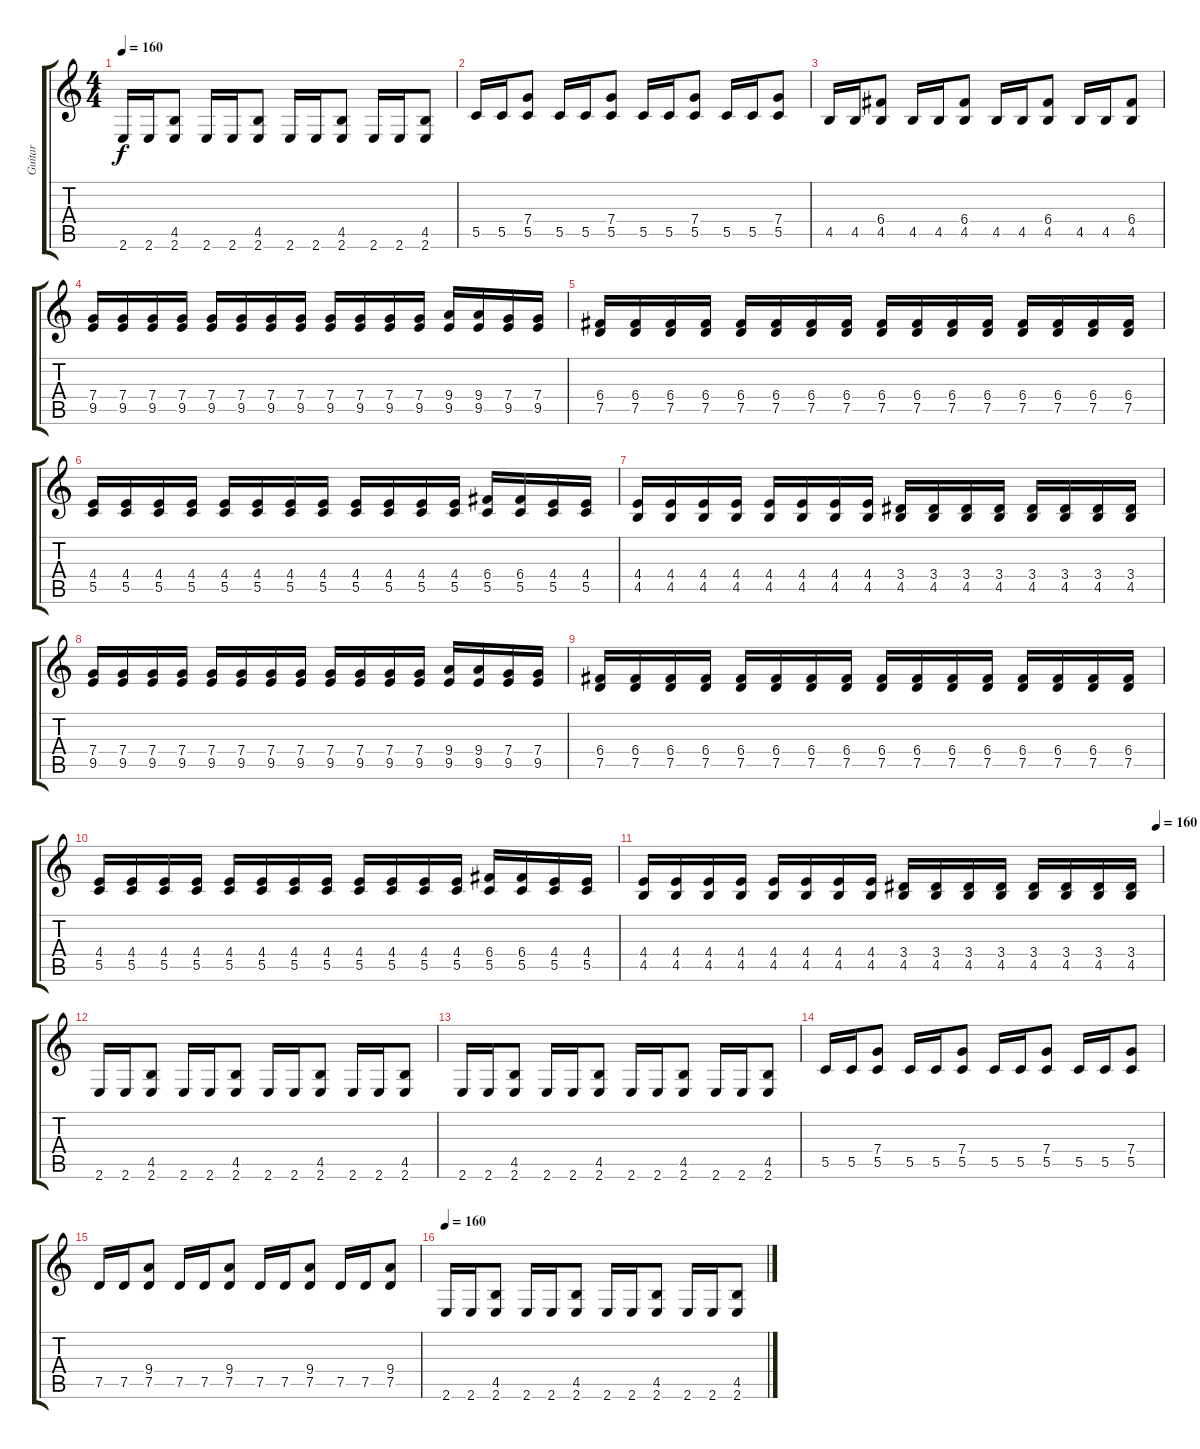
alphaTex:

\track ("Guitar" "Guitar") {instrument distortionguitar}
\staff {score tabs}
\tuning (D4 A3 F3 C3 G2 D2) {hide}
\ts (4 4)
\tempo 160
\clef g2
\ks c
2.6.16{dy f} 2.6.16 (4.5 2.6).8 2.6.16 2.6.16 (4.5 2.6).8 2.6.16 2.6.16 (4.5 2.6).8 2.6.16 2.6.16 (4.5 2.6).8 |
5.5.16 5.5.16 (7.4 5.5).8 5.5.16 5.5.16 (7.4 5.5).8 5.5.16 5.5.16 (7.4 5.5).8 5.5.16 5.5.16 (7.4 5.5).8 |
4.5.16 4.5.16 (6.4 4.5).8 4.5.16 4.5.16 (6.4 4.5).8 4.5.16 4.5.16 (6.4 4.5).8 4.5.16 4.5.16 (6.4 4.5).8 |
(7.4 9.5).16 (7.4 9.5).16 (7.4 9.5).16 (7.4 9.5).16 (7.4 9.5).16 (7.4 9.5).16 (7.4 9.5).16 (7.4 9.5).16 (7.4 9.5).16 (7.4 9.5).16 (7.4 9.5).16 (7.4 9.5).16 (9.4 9.5).16 (9.4 9.5).16 (7.4 9.5).16 (7.4 9.5).16 |
(6.4 7.5).16 (6.4 7.5).16 (6.4 7.5).16 (6.4 7.5).16 (6.4 7.5).16 (6.4 7.5).16 (6.4 7.5).16 (6.4 7.5).16 (6.4 7.5).16 (6.4 7.5).16 (6.4 7.5).16 (6.4 7.5).16 (6.4 7.5).16 (6.4 7.5).16 (6.4 7.5).16 (6.4 7.5).16 |
(4.4 5.5).16 (4.4 5.5).16 (4.4 5.5).16 (4.4 5.5).16 (4.4 5.5).16 (4.4 5.5).16 (4.4 5.5).16 (4.4 5.5).16 (4.4 5.5).16 (4.4 5.5).16 (4.4 5.5).16 (4.4 5.5).16 (6.4 5.5).16 (6.4 5.5).16 (4.4 5.5).16 (4.4 5.5).16 |
(4.4 4.5).16 (4.4 4.5).16 (4.4 4.5).16 (4.4 4.5).16 (4.4 4.5).16 (4.4 4.5).16 (4.4 4.5).16 (4.4 4.5).16 (3.4 4.5).16 (3.4 4.5).16 (3.4 4.5).16 (3.4 4.5).16 (3.4 4.5).16 (3.4 4.5).16 (3.4 4.5).16 (3.4 4.5).16 |
(7.4 9.5).16 (7.4 9.5).16 (7.4 9.5).16 (7.4 9.5).16 (7.4 9.5).16 (7.4 9.5).16 (7.4 9.5).16 (7.4 9.5).16 (7.4 9.5).16 (7.4 9.5).16 (7.4 9.5).16 (7.4 9.5).16 (9.4 9.5).16 (9.4 9.5).16 (7.4 9.5).16 (7.4 9.5).16 |
(6.4 7.5).16 (6.4 7.5).16 (6.4 7.5).16 (6.4 7.5).16 (6.4 7.5).16 (6.4 7.5).16 (6.4 7.5).16 (6.4 7.5).16 (6.4 7.5).16 (6.4 7.5).16 (6.4 7.5).16 (6.4 7.5).16 (6.4 7.5).16 (6.4 7.5).16 (6.4 7.5).16 (6.4 7.5).16 |
(4.4 5.5).16 (4.4 5.5).16 (4.4 5.5).16 (4.4 5.5).16 (4.4 5.5).16 (4.4 5.5).16 (4.4 5.5).16 (4.4 5.5).16 (4.4 5.5).16 (4.4 5.5).16 (4.4 5.5).16 (4.4 5.5).16 (6.4 5.5).16 (6.4 5.5).16 (4.4 5.5).16 (4.4 5.5).16 |
\tempo (160 0.9895833333333334)
(4.4 4.5).16 (4.4 4.5).16 (4.4 4.5).16 (4.4 4.5).16 (4.4 4.5).16 (4.4 4.5).16 (4.4 4.5).16 (4.4 4.5).16 (3.4 4.5).16 (3.4 4.5).16 (3.4 4.5).16 (3.4 4.5).16 (3.4 4.5).16 (3.4 4.5).16 (3.4 4.5).16 (3.4 4.5).16 |
2.6.16 2.6.16 (4.5 2.6).8 2.6.16 2.6.16 (4.5 2.6).8 2.6.16 2.6.16 (4.5 2.6).8 2.6.16 2.6.16 (4.5 2.6).8 |
2.6.16 2.6.16 (4.5 2.6).8 2.6.16 2.6.16 (4.5 2.6).8 2.6.16 2.6.16 (4.5 2.6).8 2.6.16 2.6.16 (4.5 2.6).8 |
5.5.16 5.5.16 (7.4 5.5).8 5.5.16 5.5.16 (7.4 5.5).8 5.5.16 5.5.16 (7.4 5.5).8 5.5.16 5.5.16 (7.4 5.5).8 |
7.5.16 7.5.16 (9.4 7.5).8 7.5.16 7.5.16 (9.4 7.5).8 7.5.16 7.5.16 (9.4 7.5).8 7.5.16 7.5.16 (9.4 7.5).8 |
\tempo 160
2.6.16 2.6.16 (4.5 2.6).8 2.6.16 2.6.16 (4.5 2.6).8 2.6.16 2.6.16 (4.5 2.6).8 2.6.16 2.6.16 (4.5 2.6).8
